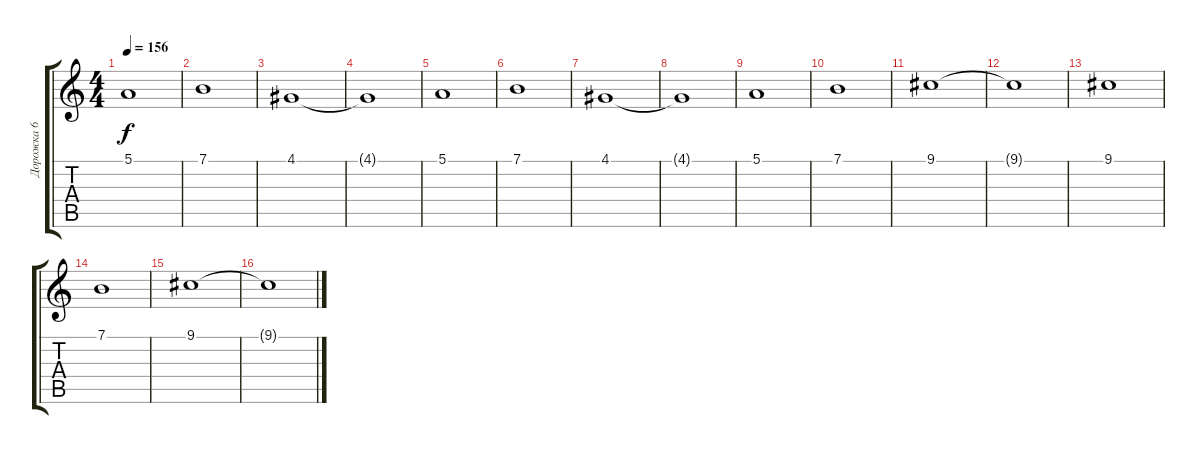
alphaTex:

\track ("Дорожка 6" "Дорожка 6") {instrument pad8sweep}
\staff {score tabs}
\tuning (E4 B3 G3 D3 A2 E2) {hide}
\ts (4 4)
\tempo 156
\clef g2
\ks c
5.1.1{dy f} |
7.1.1 |
4.1.1 |
4.1{t}.1 |
5.1.1 |
7.1.1 |
4.1.1 |
4.1{t}.1 |
5.1.1 |
7.1.1 |
9.1.1 |
9.1{t}.1 |
9.1.1 |
7.1.1 |
9.1.1 |
9.1{t}.1
